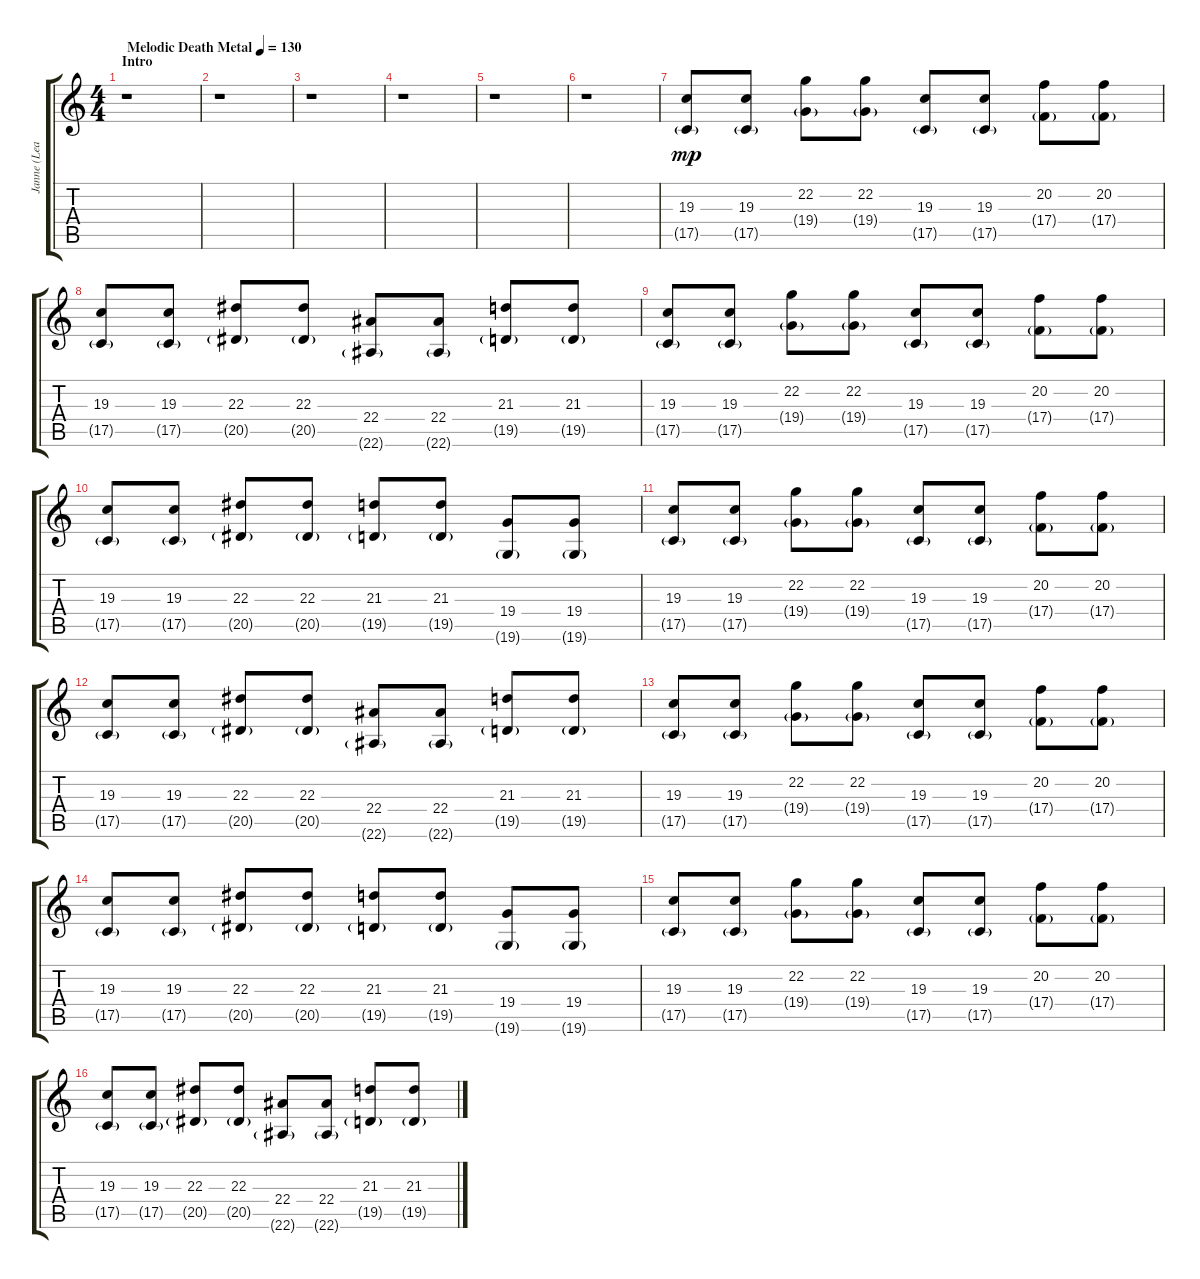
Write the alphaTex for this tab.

\track ("Janne (Lead II)" "Janne (Lea") {instrument synthstrings2}
\staff {score tabs}
\tuning (D4 A3 F3 C3 G2 C2) {hide}
\ts (4 4)
\section ("" "Intro")
\tempo (130 "Melodic Death Metal")
\clef g2
\ks c
r.1{dy mp instrument synthstrings2} |
r.1 |
r.1 |
r.1 |
r.1 |
r.1 |
(19.3 17.5{g}).8{volume 12 balance 8 instrument pad8sweep} (19.3 17.5{g}).8 (22.2 19.4{g}).8 (22.2 19.4{g}).8 (19.3 17.5{g}).8 (19.3 17.5{g}).8 (20.2 17.4{g}).8 (20.2 17.4{g}).8 |
(19.3 17.5{g}).8 (19.3 17.5{g}).8 (22.3 20.5{g}).8 (22.3 20.5{g}).8 (22.4 22.6{g}).8 (22.4 22.6{g}).8 (21.3 19.5{g}).8 (21.3 19.5{g}).8 |
(19.3 17.5{g}).8 (19.3 17.5{g}).8 (22.2 19.4{g}).8 (22.2 19.4{g}).8 (19.3 17.5{g}).8 (19.3 17.5{g}).8 (20.2 17.4{g}).8 (20.2 17.4{g}).8 |
(19.3 17.5{g}).8 (19.3 17.5{g}).8 (22.3 20.5{g}).8 (22.3 20.5{g}).8 (21.3 19.5{g}).8 (21.3 19.5{g}).8 (19.4 19.6{g}).8 (19.4 19.6{g}).8 |
(19.3 17.5{g}).8{volume 11} (19.3 17.5{g}).8 (22.2 19.4{g}).8 (22.2 19.4{g}).8 (19.3 17.5{g}).8 (19.3 17.5{g}).8 (20.2 17.4{g}).8 (20.2 17.4{g}).8 |
(19.3 17.5{g}).8 (19.3 17.5{g}).8 (22.3 20.5{g}).8 (22.3 20.5{g}).8 (22.4 22.6{g}).8 (22.4 22.6{g}).8 (21.3 19.5{g}).8 (21.3 19.5{g}).8 |
(19.3 17.5{g}).8 (19.3 17.5{g}).8 (22.2 19.4{g}).8 (22.2 19.4{g}).8 (19.3 17.5{g}).8 (19.3 17.5{g}).8 (20.2 17.4{g}).8 (20.2 17.4{g}).8 |
(19.3 17.5{g}).8 (19.3 17.5{g}).8 (22.3 20.5{g}).8 (22.3 20.5{g}).8 (21.3 19.5{g}).8 (21.3 19.5{g}).8 (19.4 19.6{g}).8 (19.4 19.6{g}).8 |
(19.3 17.5{g}).8 (19.3 17.5{g}).8 (22.2 19.4{g}).8 (22.2 19.4{g}).8 (19.3 17.5{g}).8 (19.3 17.5{g}).8 (20.2 17.4{g}).8 (20.2 17.4{g}).8 |
(19.3 17.5{g}).8 (19.3 17.5{g}).8 (22.3 20.5{g}).8 (22.3 20.5{g}).8 (22.4 22.6{g}).8 (22.4 22.6{g}).8 (21.3 19.5{g}).8 (21.3 19.5{g}).8
